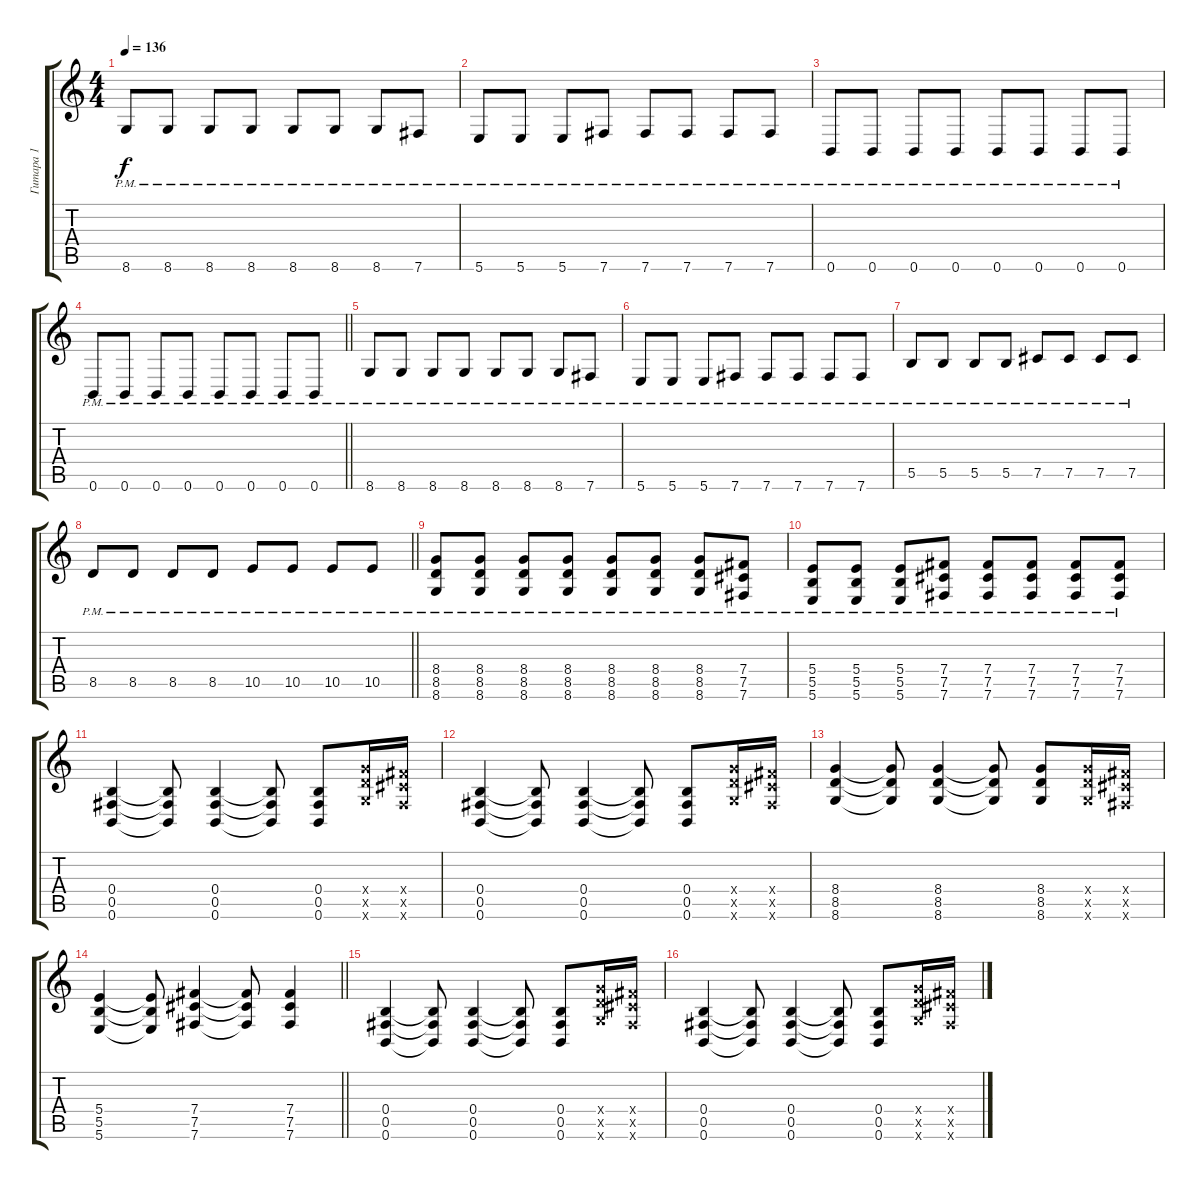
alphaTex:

\track ("Гитара 1" "Гитара 1") {instrument distortionguitar}
\staff {score tabs}
\tuning (Db4 Ab3 E3 B2 Gb2 B1) {hide}
\ts (4 4)
\tempo 136
\clef g2
\ks c
8.6{pm}.8{dy f} 8.6{pm}.8 8.6{pm}.8 8.6{pm}.8 8.6{pm}.8 8.6{pm}.8 8.6{pm}.8 7.6{pm}.8 |
5.6{pm}.8 5.6{pm}.8 5.6{pm}.8 7.6{pm}.8 7.6{pm}.8 7.6{pm}.8 7.6{pm}.8 7.6{pm}.8 |
0.6{pm}.8 0.6{pm}.8 0.6{pm}.8 0.6{pm}.8 0.6{pm}.8 0.6{pm}.8 0.6{pm}.8 0.6{pm}.8 |
\barLineRight lightlight
0.6{pm}.8 0.6{pm}.8 0.6{pm}.8 0.6{pm}.8 0.6{pm}.8 0.6{pm}.8 0.6{pm}.8 0.6{pm}.8 |
8.6{pm}.8 8.6{pm}.8 8.6{pm}.8 8.6{pm}.8 8.6{pm}.8 8.6{pm}.8 8.6{pm}.8 7.6{pm}.8 |
5.6{pm}.8 5.6{pm}.8 5.6{pm}.8 7.6{pm}.8 7.6{pm}.8 7.6{pm}.8 7.6{pm}.8 7.6{pm}.8 |
5.5{pm}.8 5.5{pm}.8 5.5{pm}.8 5.5{pm}.8 7.5{pm}.8 7.5{pm}.8 7.5{pm}.8 7.5{pm}.8 |
\barLineRight lightlight
8.5{pm}.8 8.5{pm}.8 8.5{pm}.8 8.5{pm}.8 10.5{pm}.8 10.5{pm}.8 10.5{pm}.8 10.5{pm}.8 |
(8.4{pm} 8.5{pm} 8.6{pm}).8 (8.4{pm} 8.5{pm} 8.6{pm}).8 (8.4{pm} 8.5{pm} 8.6{pm}).8 (8.4{pm} 8.5{pm} 8.6{pm}).8 (8.4{pm} 8.5{pm} 8.6{pm}).8 (8.4{pm} 8.5{pm} 8.6{pm}).8 (8.4{pm} 8.5{pm} 8.6{pm}).8 (7.4{pm} 7.5{pm} 7.6{pm}).8 |
(5.4{pm} 5.5{pm} 5.6{pm}).8 (5.4{pm} 5.5{pm} 5.6{pm}).8 (5.4{pm} 5.5{pm} 5.6{pm}).8 (7.4{pm} 7.5{pm} 7.6{pm}).8 (7.4{pm} 7.5{pm} 7.6{pm}).8 (7.4{pm} 7.5{pm} 7.6{pm}).8 (7.4{pm} 7.5{pm} 7.6{pm}).8 (7.4{pm} 7.5{pm} 7.6{pm}).8 |
(0.4 0.5 0.6).4 (0.4{t} 0.5{t} 0.6{t}).8 (0.4 0.5 0.6).4 (0.4{t} 0.5{t} 0.6{t}).8 (0.4 0.5 0.6).8 (8.4{x} 8.5{x} 8.6{x}).16 (7.4{x} 7.5{x} 7.6{x}).16 |
(0.4 0.5 0.6).4 (0.4{t} 0.5{t} 0.6{t}).8 (0.4 0.5 0.6).4 (0.4{t} 0.5{t} 0.6{t}).8 (0.4 0.5 0.6).8 (8.4{x} 8.5{x} 8.6{x}).16 (7.4{x} 7.5{x} 7.6{x}).16 |
(8.4 8.5 8.6).4 (8.4{t} 8.5{t} 8.6{t}).8 (8.4 8.5 8.6).4 (8.4{t} 8.5{t} 8.6{t}).8 (8.4 8.5 8.6).8 (8.4{x} 8.5{x} 8.6{x}).16 (7.4{x} 7.5{x} 7.6{x}).16 |
\barLineRight lightlight
(5.4 5.5 5.6).4 (5.4{t} 5.5{t} 5.6{t}).8 (7.4 7.5 7.6).4 (7.4{t} 7.5{t} 7.6{t}).8 (7.4 7.5 7.6).4 |
(0.4 0.5 0.6).4 (0.4{t} 0.5{t} 0.6{t}).8 (0.4 0.5 0.6).4 (0.4{t} 0.5{t} 0.6{t}).8 (0.4 0.5 0.6).8 (8.4{x} 8.5{x} 8.6{x}).16 (7.4{x} 7.5{x} 7.6{x}).16 |
(0.4 0.5 0.6).4 (0.4{t} 0.5{t} 0.6{t}).8 (0.4 0.5 0.6).4 (0.4{t} 0.5{t} 0.6{t}).8 (0.4 0.5 0.6).8 (8.4{x} 8.5{x} 8.6{x}).16 (7.4{x} 7.5{x} 7.6{x}).16
